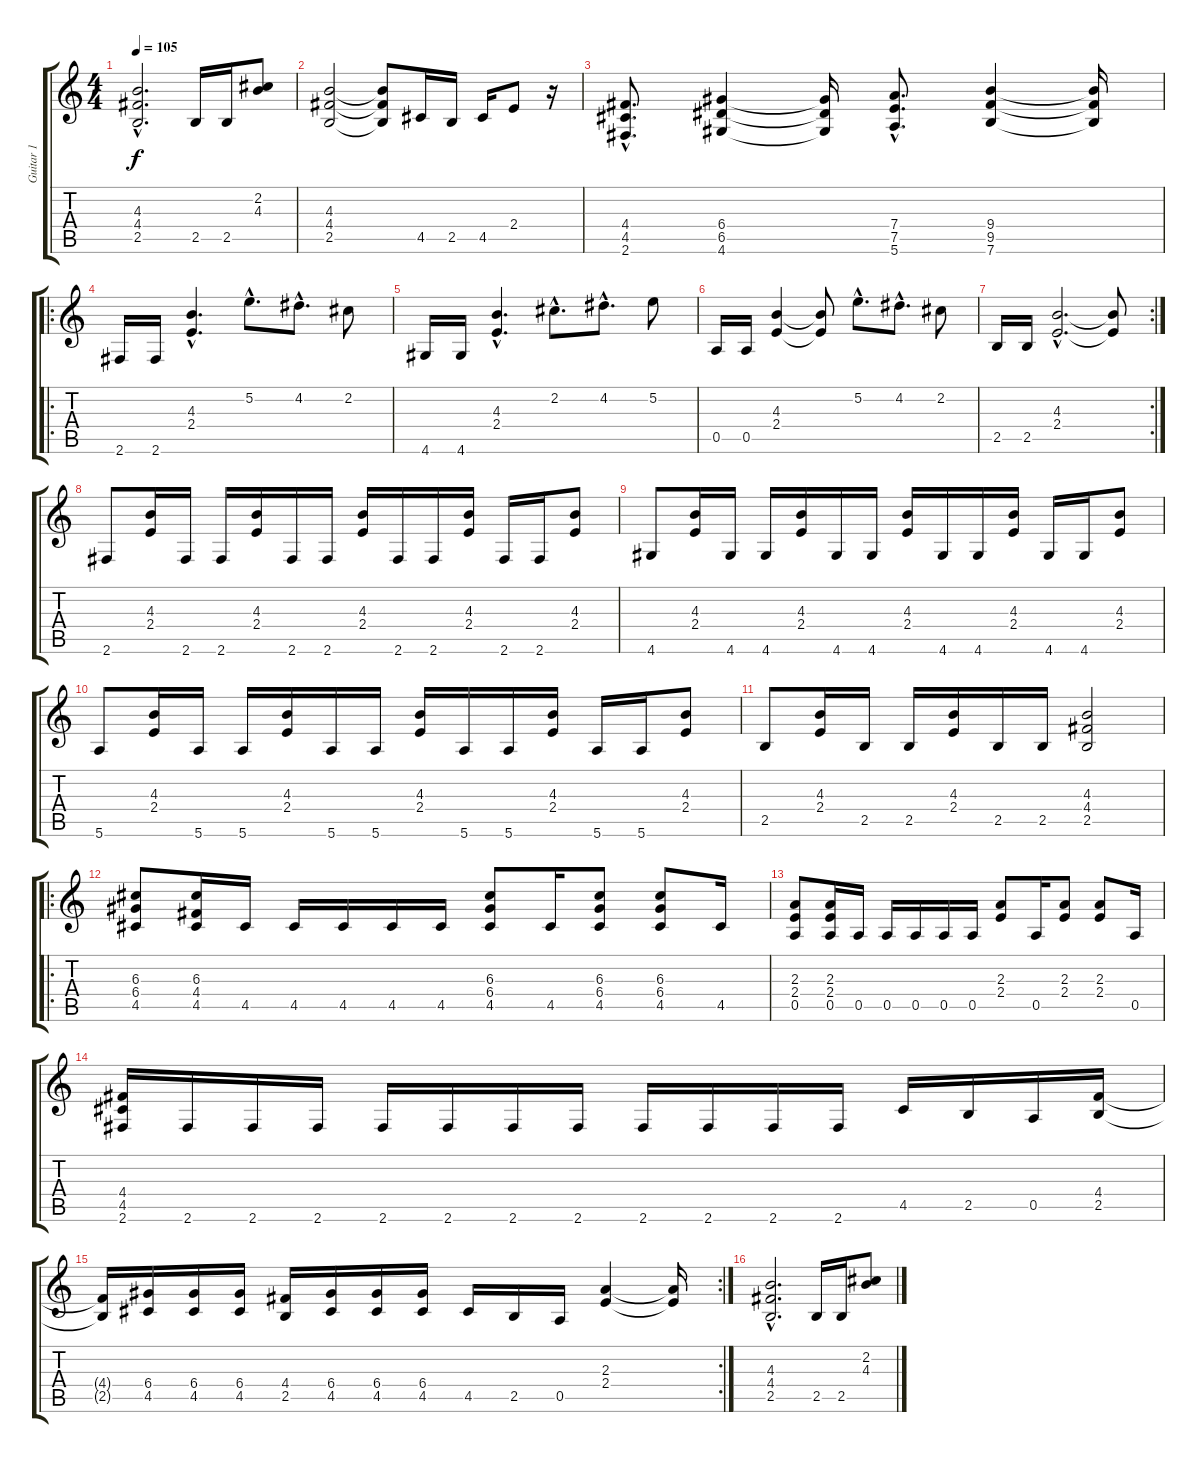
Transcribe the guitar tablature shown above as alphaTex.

\track ("Guitar 1" "Guitar 1") {instrument distortionguitar}
\staff {score tabs}
\tuning (E4 B3 G3 D3 A2 E2) {hide}
\ts (4 4)
\tempo 105
\clef g2
\ks c
(4.3{hac} 4.4{hac} 2.5{hac}).2{d dy f} 2.5.16 2.5.16 (2.2 4.3).8 |
(4.3 4.4 2.5).2 (4.3{t} 4.4{t} 2.5{t}).8 4.5.16 2.5.16 4.5.16 2.4.8 r.16 |
(4.4{hac} 4.5{hac} 2.6{hac}).8{d} (6.4 6.5 4.6).4 (6.4{t} 6.5{t} 4.6{t}).16 (7.4{hac} 7.5{hac} 5.6{hac}).8{d} (9.4 9.5 7.6).4 (9.4{t} 9.5{t} 7.6{t}).16 |
\ro
2.6.16 2.6.16 (4.3{hac} 2.4{hac}).4{d} 5.2{hac}.8{d} 4.2{hac}.8{d} 2.2.8 |
4.6.16 4.6.16 (4.3{hac} 2.4{hac}).4{d} 2.2{hac}.8{d} 4.2{hac}.8{d} 5.2.8 |
0.5.16 0.5.16 (4.3 2.4).4 (4.3{t} 2.4{t}).8 5.2{hac}.8{d} 4.2{hac}.8{d} 2.2.8 |
\rc 2
2.5.16 2.5.16 (4.3{hac} 2.4{hac}).2{d} (4.3{t} 2.4{t}).8 |
2.6.8 (4.3 2.4).16 2.6.16 2.6.16 (4.3 2.4).16 2.6.16 2.6.16 (4.3 2.4).16 2.6.16 2.6.16 (4.3 2.4).16 2.6.16 2.6.16 (4.3 2.4).8 |
4.6.8 (4.3 2.4).16 4.6.16 4.6.16 (4.3 2.4).16 4.6.16 4.6.16 (4.3 2.4).16 4.6.16 4.6.16 (4.3 2.4).16 4.6.16 4.6.16 (4.3 2.4).8 |
5.6.8 (4.3 2.4).16 5.6.16 5.6.16 (4.3 2.4).16 5.6.16 5.6.16 (4.3 2.4).16 5.6.16 5.6.16 (4.3 2.4).16 5.6.16 5.6.16 (4.3 2.4).8 |
2.5.8 (4.3 2.4).16 2.5.16 2.5.16 (4.3 2.4).16 2.5.16 2.5.16 (4.3 4.4 2.5).2 |
\ro
(6.3 6.4 4.5).8 (6.3 4.4 4.5).16 4.5.16 4.5.16 4.5.16 4.5.16 4.5.16 (6.3 6.4 4.5).8 4.5.16 (6.3 6.4 4.5).8 (6.3 6.4 4.5).8 4.5.16 |
(2.3 2.4 0.5).8 (2.3 2.4 0.5).16 0.5.16 0.5.16 0.5.16 0.5.16 0.5.16 (2.3 2.4).8 0.5.16 (2.3 2.4).8 (2.3 2.4).8 0.5.16 |
(4.4 4.5 2.6).16 2.6.16 2.6.16 2.6.16 2.6.16 2.6.16 2.6.16 2.6.16 2.6.16 2.6.16 2.6.16 2.6.16 4.5.16 2.5.16 0.5.16 (4.4 2.5).16 |
\rc 2
(4.4{t} 2.5{t}).16 (6.4 4.5).16 (6.4 4.5).16 (6.4 4.5).16 (4.4 2.5).16 (6.4 4.5).16 (6.4 4.5).16 (6.4 4.5).16 4.5.16 2.5.16 0.5.16 (2.3 2.4).4 (2.3{t} 2.4{t}).16 |
(4.3{hac} 4.4{hac} 2.5{hac}).2{d} 2.5.16 2.5.16 (2.2 4.3).8
